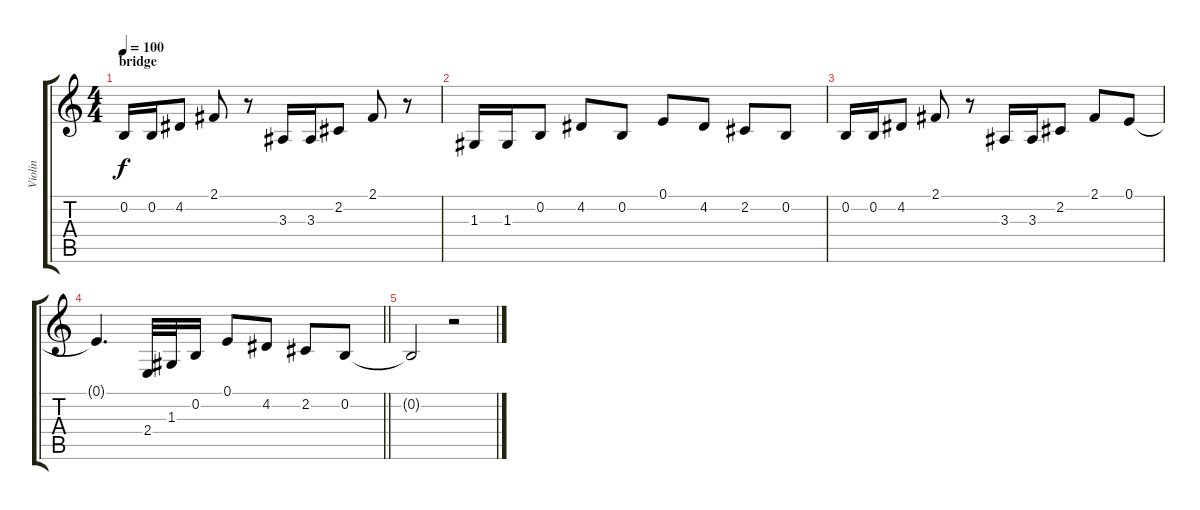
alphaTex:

\track ("Violin" "Violin") {instrument altosax}
\staff {score tabs}
\tuning (E4 B3 G3 D3 A2 E2) {hide}
\ts (4 4)
\section ("" "bridge")
\tempo 100
\clef g2
\ks c
0.2.16{dy f} 0.2.16 4.2.8 2.1.8 r.8 3.3.16 3.3.16 2.2.8 2.1.8 r.8 |
1.3.16 1.3.16 0.2.8 4.2.8 0.2.8 0.1.8 4.2.8 2.2.8 0.2.8 |
0.2.16 0.2.16 4.2.8 2.1.8 r.8 3.3.16 3.3.16 2.2.8 2.1.8 0.1.8 |
\barLineRight lightlight
0.1{t}.4{d} 2.4.32 1.3.32 0.2.16 0.1.8 4.2.8 2.2.8 0.2.8 |
0.2{t}.2 r.2
